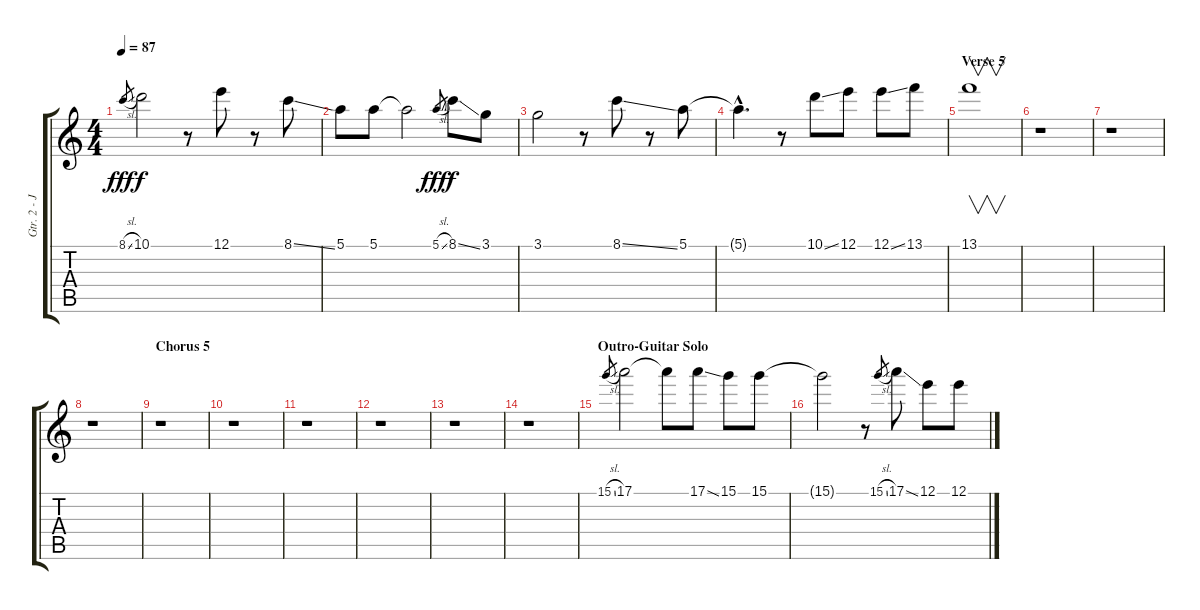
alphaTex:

\track ("Gtr. 2 - John (slide)" "Gtr. 2 - J") {instrument electricguitarjazz}
\staff {score tabs}
\tuning (E4 B3 G3 D3 A2 E2) {hide}
\ts (4 4)
\tempo 87
\clef g2
\ks c
8.1{sl}.8{gr dy fff} 10.1.2{dy f} r.8 12.1.8 r.8 8.1{ss}.8 |
5.1.8 5.1.8 5.1{t}.2 5.1{sl}.8{gr dy fff} 8.1{ss}.8{dy f} 3.1.8 |
3.1.2 r.8 8.1{ss}.8 r.8 5.1.8 |
5.1{hac t}.4{d} r.8 10.1{ss}.8 12.1.8 12.1{ss}.8 13.1.8 |
\section ("" "Verse 5")
13.1.1{v} |
r.1 |
r.1 |
r.1 |
\section ("" "Chorus 5")
r.1 |
r.1 |
r.1 |
r.1 |
r.1 |
r.1{instrument distortionguitar} |
\section ("" "Outro-Guitar Solo")
15.1{sl}.8{gr} 17.1.2{volume 16 instrument distortionguitar} 17.1{t}.8 17.1{ss}.8 15.1.8 15.1.8 |
15.1{t}.2 r.8 15.1{sl}.8{gr} 17.1{ss}.8{instrument distortionguitar} 12.1.8 12.1.8
